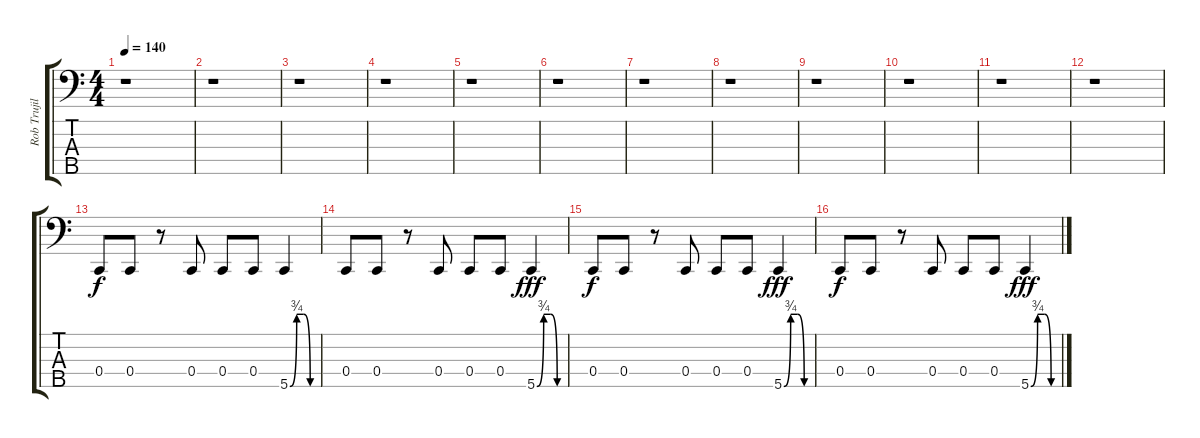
\track ("Rob Trujillo" "Rob Trujil") {instrument electricbassfinger}
\staff {score tabs}
\tuning (Eb2 Bb1 F1 C1 G0) {hide}
\ts (4 4)
\tempo 140
\clef f4
\ks c
r.1{dy f instrument electricbassfinger} |
r.1 |
r.1 |
r.1 |
r.1 |
r.1 |
r.1 |
r.1 |
r.1 |
r.1 |
r.1 |
r.1 |
0.4.8 0.4.8 r.8 0.4.8 0.4.8 0.4.8 5.5{be (custom 0 0 15 3 30 3 45 0 60 0)}.4 |
0.4.8 0.4.8 r.8 0.4.8 0.4.8 0.4.8 5.5{be (custom 0 0 15 3 30 3 45 0 60 0)}.4{dy fff} |
0.4.8{dy f} 0.4.8 r.8 0.4.8 0.4.8 0.4.8 5.5{be (custom 0 0 15 3 30 3 45 0 60 0)}.4{dy fff} |
0.4.8{dy f} 0.4.8 r.8 0.4.8 0.4.8 0.4.8 5.5{be (custom 0 0 15 3 30 3 45 0 60 0)}.4{dy fff}
